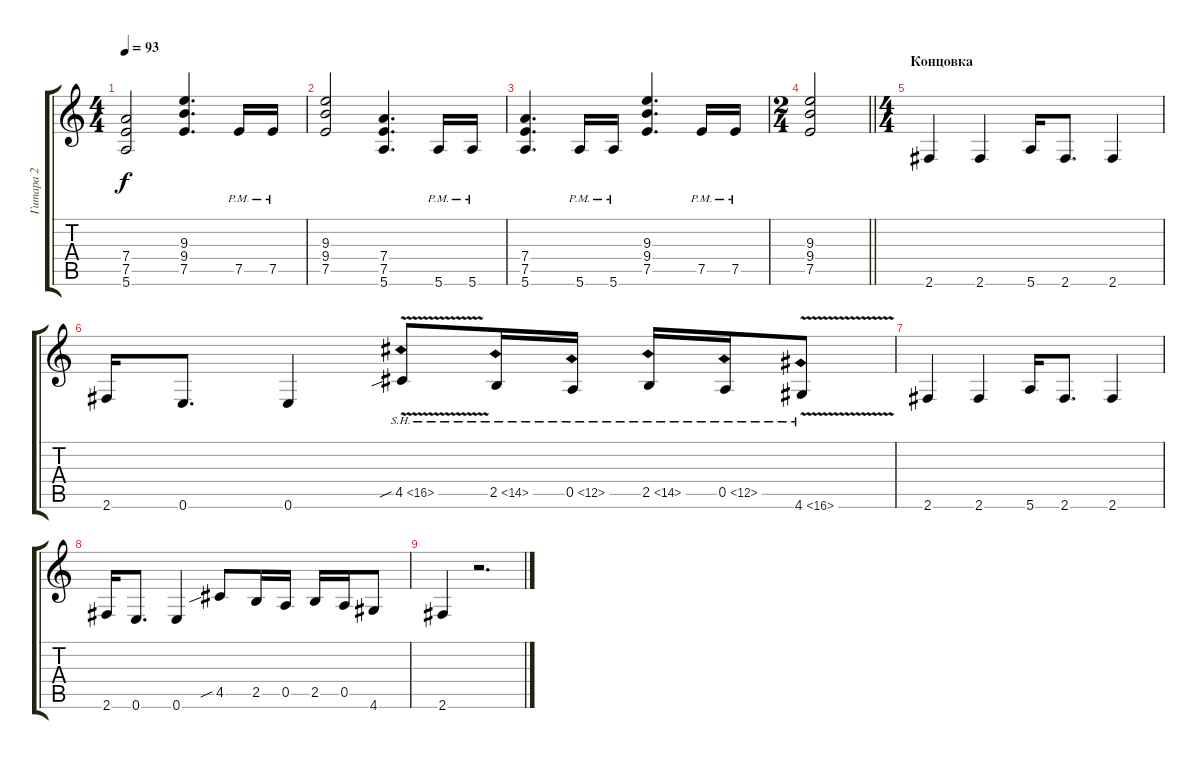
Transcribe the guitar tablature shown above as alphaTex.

\track ("Гитара 2" "Гитара 2") {instrument overdrivenguitar}
\staff {score tabs}
\tuning (E4 B3 G3 D3 A2 E2) {hide}
\ts (4 4)
\tempo 93
\clef g2
\ks c
(7.4 7.5 5.6).2{dy f} (9.3 9.4 7.5).4{d} 7.5{pm}.16 7.5{pm}.16 |
(9.3 9.4 7.5).2 (7.4 7.5 5.6).4{d} 5.6{pm}.16 5.6{pm}.16 |
(7.4 7.5 5.6).4{d} 5.6{pm}.16 5.6{pm}.16 (9.3 9.4 7.5).4{d} 7.5{pm}.16 7.5{pm}.16 |
\ts (2 4)
\barLineRight lightlight
(9.3 9.4 7.5).2 |
\ts (4 4)
\section ("" "Концовка")
2.6.4 2.6.4 5.6.16 2.6.8{d} 2.6.4 |
2.6.16 0.6.8{d} 0.6.4 4.5{sh 12 v sib}.8 2.5{sh 12}.16 0.5{sh 12}.16 2.5{sh 12}.16 0.5{sh 12}.16 4.6{sh 12 v}.8 |
2.6.4 2.6.4 5.6.16 2.6.8{d} 2.6.4 |
2.6.16 0.6.8{d} 0.6.4 4.5{sib}.8 2.5.16 0.5.16 2.5.16 0.5.16 4.6.8 |
2.6.4 r.2{d}
